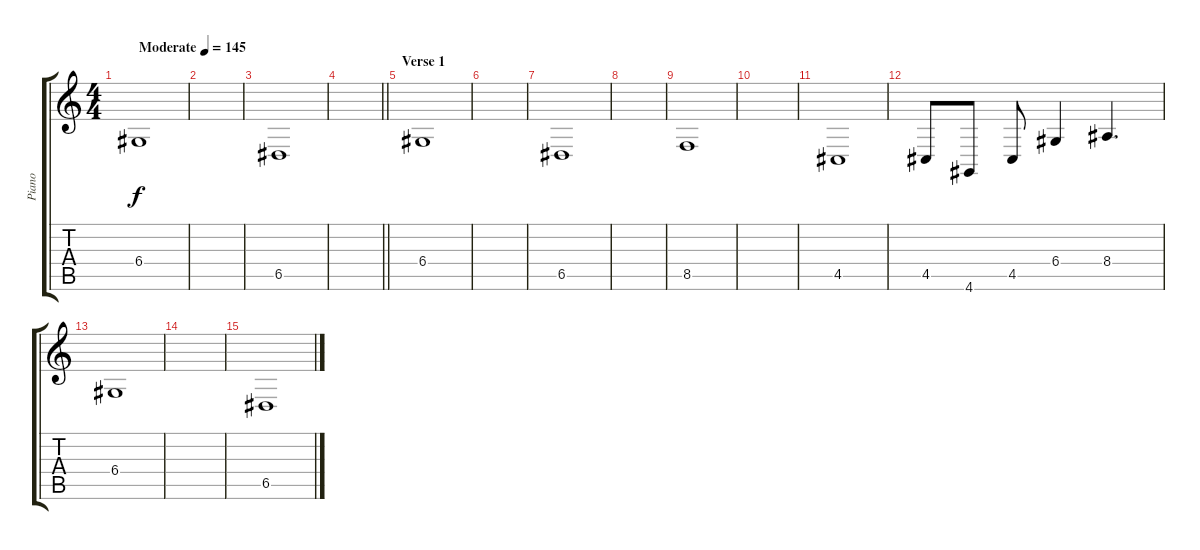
\track ("Piano" "Piano") {instrument acousticgrandpiano}
\staff {score tabs}
\tuning (E4 B3 G3 D3 A2 E2) {hide}
\ts (4 4)
\tempo (145 "Moderate")
\clef g2
\ks c
6.4.1{dy f instrument acousticgrandpiano} |
|
6.5.1 |
\barLineRight lightlight
|
\section ("" "Verse 1")
6.4.1 |
|
6.5.1 |
|
8.5.1 |
|
4.5.1 |
4.5.8 4.6.8 4.5.8 6.4.4 8.4.4{d} |
6.4.1 |
|
6.5.1
